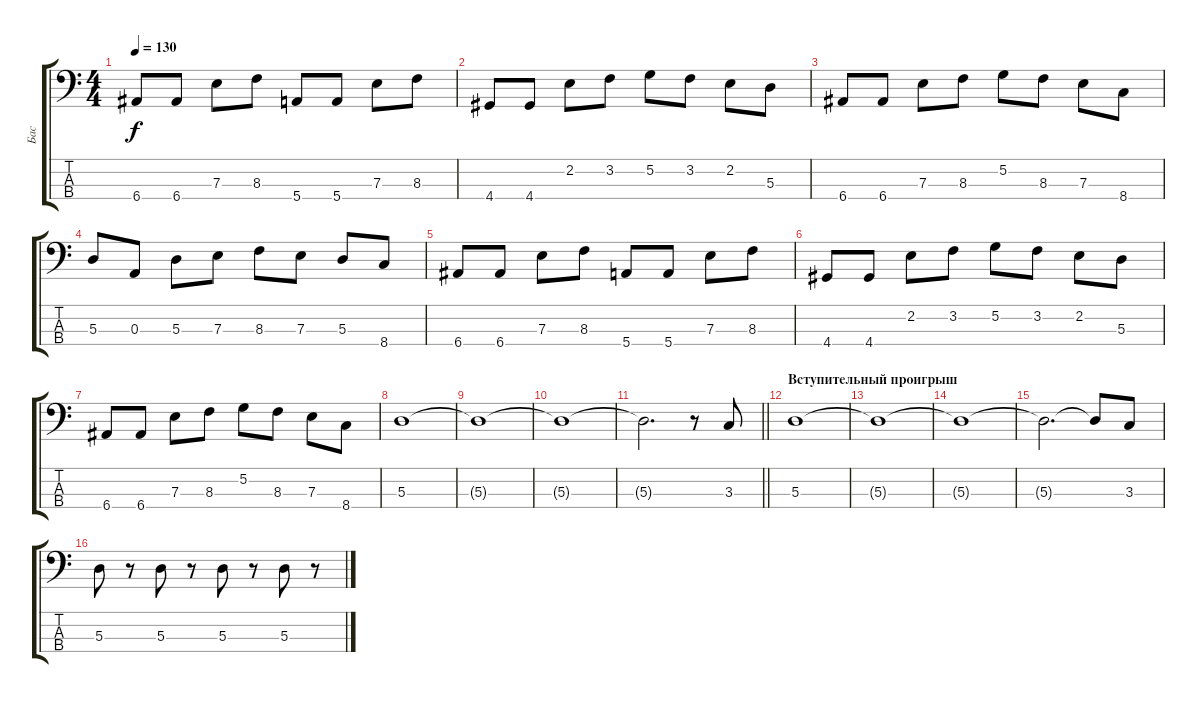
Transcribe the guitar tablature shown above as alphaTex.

\track ("Бас" "Бас") {instrument electricbassfinger}
\staff {score tabs}
\tuning (G2 D2 A1 E1) {hide}
\ts (4 4)
\tempo 130
\clef f4
\ks c
6.4.8{dy f} 6.4.8 7.3.8 8.3.8 5.4.8 5.4.8 7.3.8 8.3.8 |
4.4.8 4.4.8 2.2.8 3.2.8 5.2.8 3.2.8 2.2.8 5.3.8 |
6.4.8 6.4.8 7.3.8 8.3.8 5.2.8 8.3.8 7.3.8 8.4.8 |
5.3.8 0.3.8 5.3.8 7.3.8 8.3.8 7.3.8 5.3.8 8.4.8 |
6.4.8 6.4.8 7.3.8 8.3.8 5.4.8 5.4.8 7.3.8 8.3.8 |
4.4.8 4.4.8 2.2.8 3.2.8 5.2.8 3.2.8 2.2.8 5.3.8 |
6.4.8 6.4.8 7.3.8 8.3.8 5.2.8 8.3.8 7.3.8 8.4.8 |
5.3.1 |
5.3{t}.1 |
5.3{t}.1 |
\barLineRight lightlight
5.3{t}.2{d} r.8 3.3.8 |
\section ("" "Вступительный проигрыш")
5.3.1 |
5.3{t}.1 |
5.3{t}.1 |
5.3{t}.2{d} 5.3{t}.8 3.3.8 |
5.3.8 r.8 5.3.8 r.8 5.3.8 r.8 5.3.8 r.8
